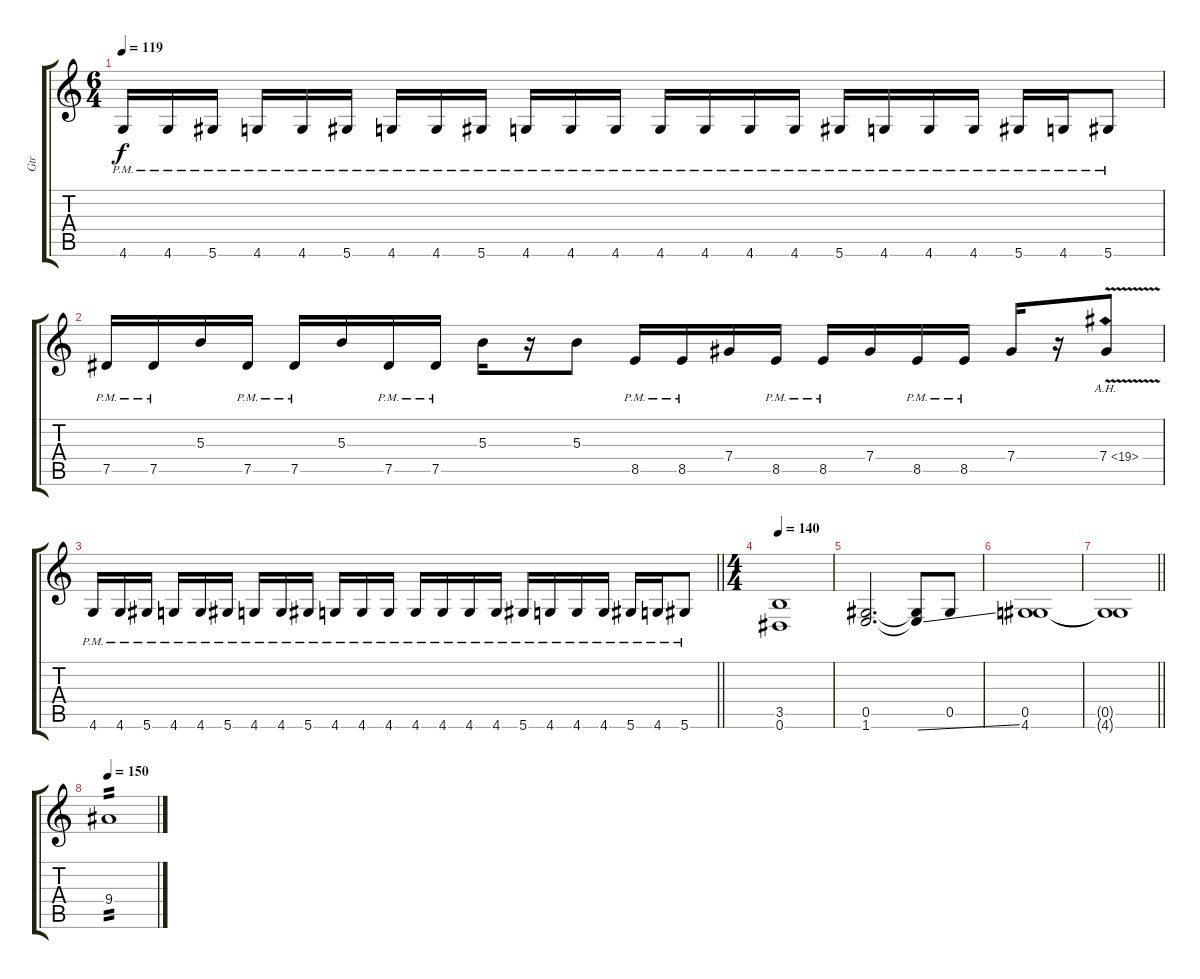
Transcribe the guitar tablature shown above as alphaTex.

\track ("Gtr " "Gtr ") {instrument distortionguitar}
\staff {score tabs}
\tuning (Eb4 Bb3 Gb3 Db3 Ab2 Eb2) {hide}
\ts (6 4)
\tempo 119
\clef g2
\ks c
4.6{pm}.16{dy f} 4.6{pm}.16 5.6{pm}.16{beam split} 4.6{pm}.16{beam merge} 4.6{pm}.16 5.6{pm}.16{beam split} 4.6{pm}.16 4.6{pm}.16{beam merge} 5.6{pm}.16{beam split} 4.6{pm}.16 4.6{pm}.16 4.6{pm}.16 4.6{pm}.16 4.6{pm}.16 4.6{pm}.16 4.6{pm}.16{beam split} 5.6{pm}.16 4.6{pm}.16 4.6{pm}.16 4.6{pm}.16{beam split} 5.6{pm}.16 4.6{pm}.16 5.6{pm}.8 |
7.5{pm}.16 7.5{pm}.16 5.3.16 7.5{pm}.16{beam split} 7.5{pm}.16 5.3.16 7.5{pm}.16 7.5{pm}.16{beam split} 5.3.16 r.16 5.3.8 8.5{pm}.16 8.5{pm}.16 7.4.16{beam merge} 8.5{pm}.16{beam split} 8.5{pm}.16{beam merge} 7.4.16 8.5{pm}.16 8.5{pm}.16{beam split} 7.4.16 r.16 7.4{ah 12 v}.8 |
\barLineRight lightlight
4.6{pm}.16 4.6{pm}.16 5.6{pm}.16{beam split} 4.6{pm}.16{beam merge} 4.6{pm}.16 5.6{pm}.16{beam split} 4.6{pm}.16 4.6{pm}.16{beam merge} 5.6{pm}.16{beam split} 4.6{pm}.16 4.6{pm}.16 4.6{pm}.16 4.6{pm}.16 4.6{pm}.16 4.6{pm}.16 4.6{pm}.16{beam split} 5.6{pm}.16 4.6{pm}.16 4.6{pm}.16 4.6{pm}.16{beam split} 5.6{pm}.16 4.6{pm}.16 5.6{pm}.8 |
\ts (4 4)
\section ("" "")
\tempo 120
\tempo 140
(3.5 0.6).1 |
(0.5 1.6).2{d} (0.5{t} 1.6{ss t}).8 0.5.8 |
(0.5 4.6).1 |
\barLineRight lightlight
(0.5{t} 4.6{t}).1 |
\tempo 150
9.4.1{tp 2}
